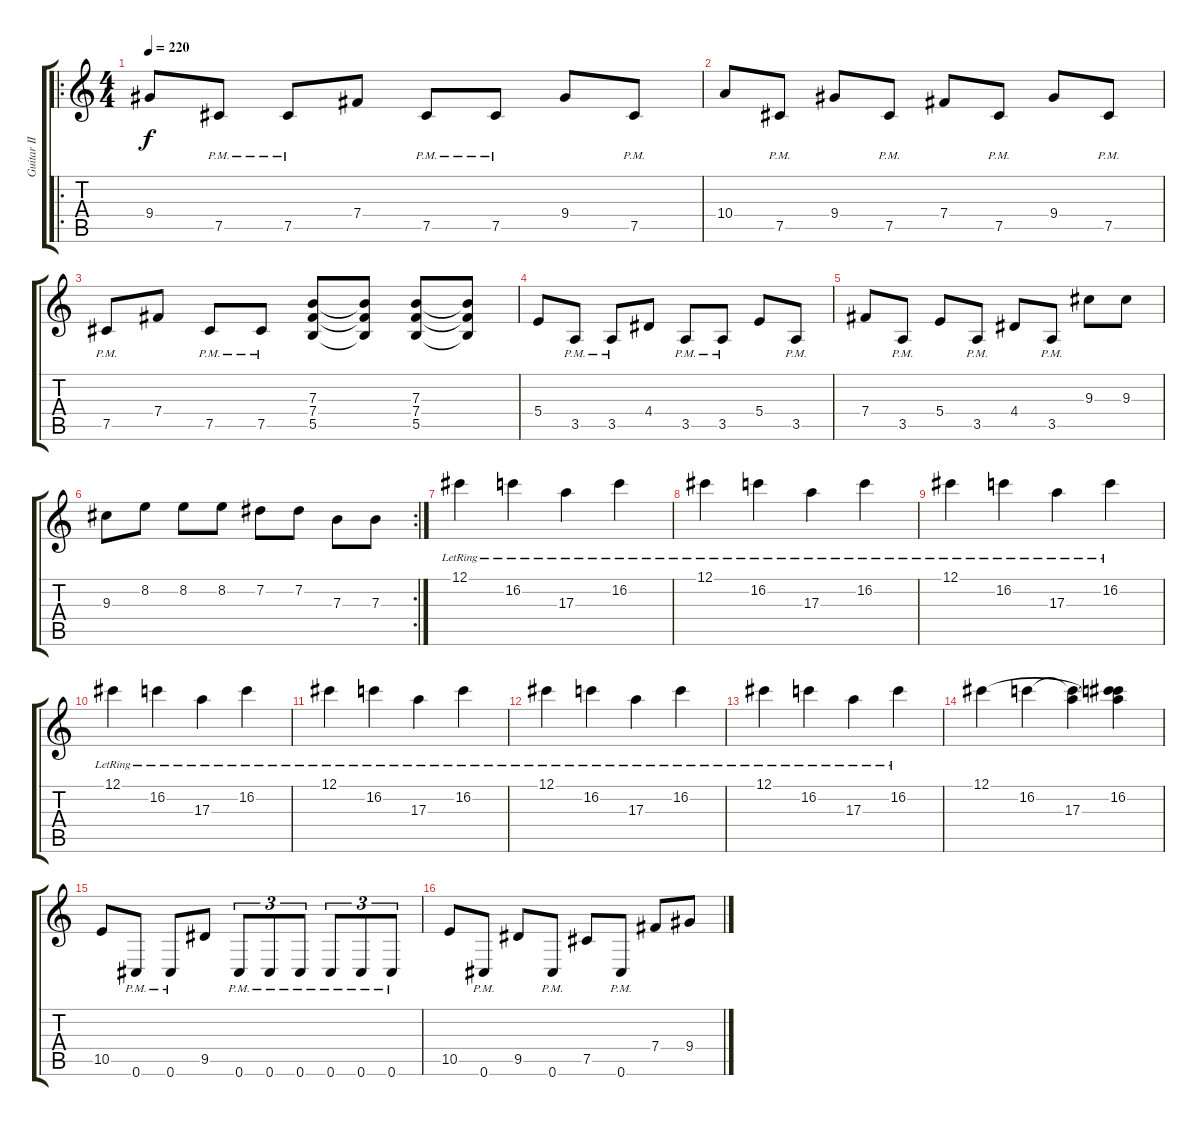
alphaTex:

\track ("Guitar II" "Guitar II") {instrument distortionguitar}
\staff {score tabs}
\tuning (Db4 Ab3 E3 B2 Gb2 Db2) {hide}
\ro
\ts (4 4)
\tempo 220
\clef g2
\ks c
9.4.8{dy f volume 16} 7.5{pm}.8 7.5{pm}.8 7.4.8 7.5{pm}.8 7.5{pm}.8 9.4.8 7.5{pm}.8 |
10.4.8 7.5{pm}.8 9.4.8 7.5{pm}.8 7.4.8 7.5{pm}.8 9.4.8 7.5{pm}.8 |
7.5{pm}.8 7.4.8 7.5{pm}.8 7.5{pm}.8 (7.3 7.4 5.5).8 (7.3{t} 7.4{t} 5.5{t}).8 (7.3 7.4 5.5).8 (7.3{t} 7.4{t} 5.5{t}).8 |
5.4.8 3.5{pm}.8 3.5{pm}.8 4.4.8 3.5{pm}.8 3.5{pm}.8 5.4.8 3.5{pm}.8 |
7.4.8 3.5{pm}.8 5.4.8 3.5{pm}.8 4.4.8 3.5{pm}.8 9.3.8 9.3.8 |
\rc 2
9.3.8 8.2.8 8.2.8 8.2.8 7.2.8 7.2.8 7.3.8 7.3.8 |
12.1{lr}.4{volume 8} 16.2{lr}.4 17.3{lr}.4 16.2{lr}.4 |
12.1{lr}.4{volume 8} 16.2{lr}.4 17.3{lr}.4 16.2{lr}.4 |
12.1{lr}.4{volume 8} 16.2{lr}.4 17.3{lr}.4 16.2{lr}.4 |
12.1{lr}.4{volume 8} 16.2{lr}.4 17.3{lr}.4 16.2{lr}.4 |
12.1{lr}.4{volume 8} 16.2{lr}.4 17.3{lr}.4 16.2{lr}.4 |
12.1{lr}.4{volume 8} 16.2{lr}.4 17.3{lr}.4 16.2{lr}.4 |
12.1{lr}.4{volume 8} 16.2{lr}.4 17.3{lr}.4 16.2{lr}.4 |
12.1.4{volume 8} 16.2.4 (16.2{t} 17.3).4 (12.1{t} 16.2 17.3{t}).4 |
10.5.8{volume 13} 0.6{pm}.8 0.6{pm}.8 9.5.8 0.6{pm}.8{tu (3 2)} 0.6{pm}.8{tu (3 2)} 0.6{pm}.8{tu (3 2)} 0.6{pm}.8{tu (3 2)} 0.6{pm}.8{tu (3 2)} 0.6{pm}.8{tu (3 2)} |
10.5.8 0.6{pm}.8 9.5.8 0.6{pm}.8 7.5.8 0.6{pm}.8 7.4.8 9.4.8
